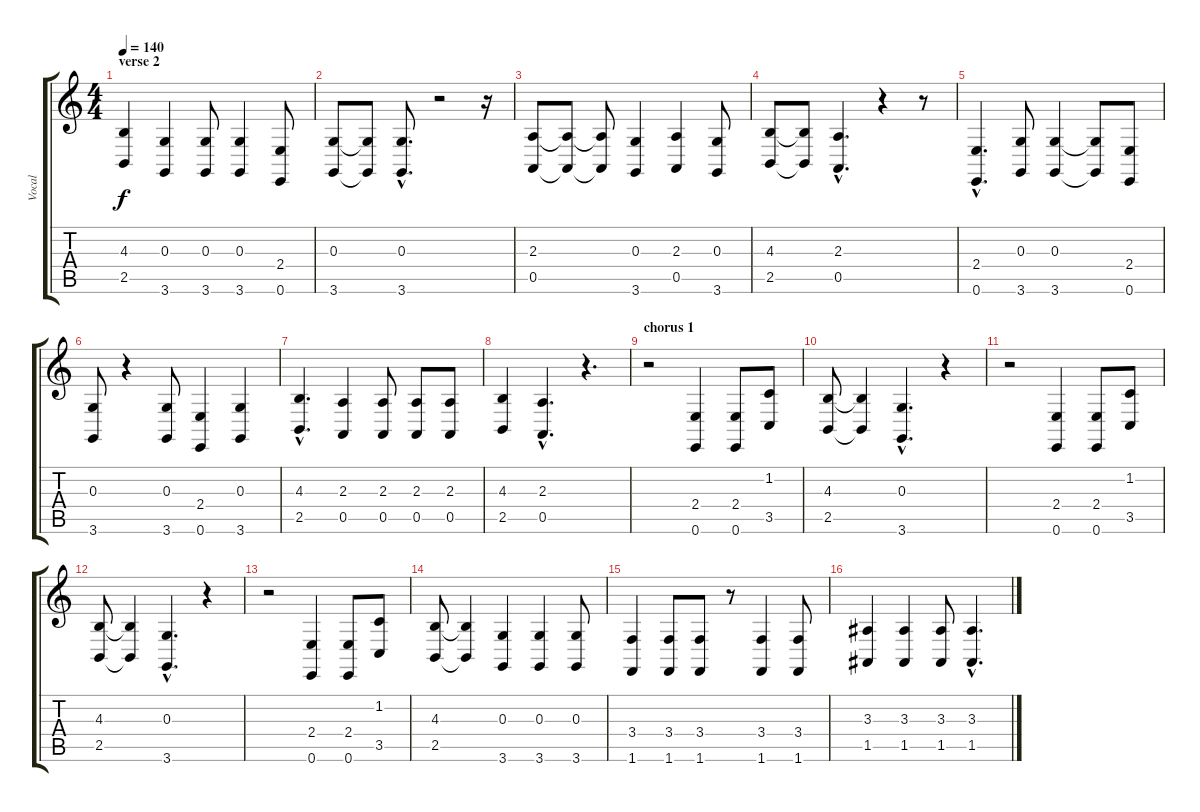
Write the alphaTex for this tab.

\track ("Vocal" "Vocal") {instrument synthbrass1}
\staff {score tabs}
\tuning (E4 B3 G3 D3 A2 E2) {hide}
\ts (4 4)
\section ("" "verse 2")
\tempo 140
\clef g2
\ks c
(4.3 2.5).4{dy f} (0.3 3.6).4 (0.3 3.6).8 (0.3 3.6).4 (2.4 0.6).8 |
(0.3 3.6).8 (0.3{t} 3.6{t}).8 (0.3{hac} 3.6{hac}).8{d} r.2 r.16 |
(2.3 0.5).8 (2.3{t} 0.5{t}).8 (2.3{t} 0.5{t}).8 (0.3 3.6).4 (2.3 0.5).4 (0.3 3.6).8 |
(4.3 2.5).8 (4.3{t} 2.5{t}).8 (2.3{hac} 0.5{hac}).4{d} r.4 r.8 |
(2.4{hac} 0.6{hac}).4{d} (0.3 3.6).8 (0.3 3.6).4 (0.3{t} 3.6{t}).8 (2.4 0.6).8 |
(0.3 3.6).8 r.4 (0.3 3.6).8 (2.4 0.6).4 (0.3 3.6).4 |
(4.3{hac} 2.5{hac}).4{d} (2.3 0.5).4 (2.3 0.5).8 (2.3 0.5).8 (2.3 0.5).8 |
(4.3 2.5).4 (2.3{hac} 0.5{hac}).4{d} r.4{d} |
\section ("" "chorus 1")
r.2 (2.4 0.6).4 (2.4 0.6).8 (1.2 3.5).8 |
(4.3 2.5).8 (4.3{t} 2.5{t}).4 (0.3{hac} 3.6{hac}).4{d} r.4 |
r.2 (2.4 0.6).4 (2.4 0.6).8 (1.2 3.5).8 |
(4.3 2.5).8 (4.3{t} 2.5{t}).4 (0.3{hac} 3.6{hac}).4{d} r.4 |
r.2 (2.4 0.6).4 (2.4 0.6).8 (1.2 3.5).8 |
(4.3 2.5).8 (4.3{t} 2.5{t}).4 (0.3 3.6).4 (0.3 3.6).4 (0.3 3.6).8 |
(3.4 1.6).4 (3.4 1.6).8 (3.4 1.6).8 r.8 (3.4 1.6).4 (3.4 1.6).8 |
(3.3 1.5).4 (3.3 1.5).4 (3.3 1.5).8 (3.3{hac} 1.5{hac}).4{d}
